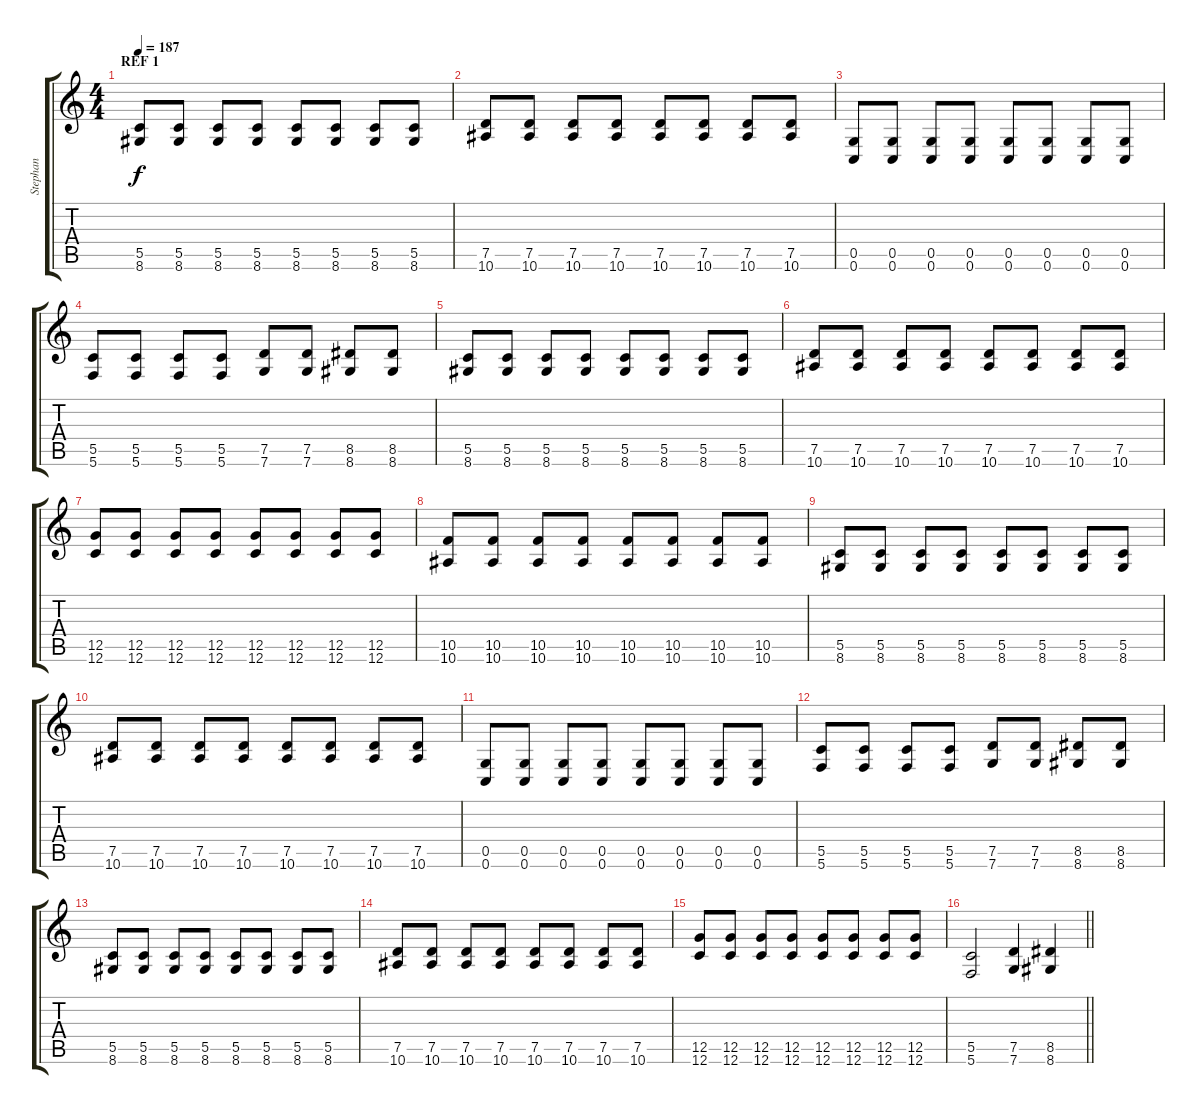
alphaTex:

\track ("Stephan" "Stephan") {instrument distortionguitar}
\staff {score tabs}
\tuning (D4 A3 F3 C3 G2 C2) {hide}
\ts (4 4)
\section ("" "REF 1")
\tempo 187
\clef g2
\ks c
(5.5 8.6).8{dy f} (5.5 8.6).8 (5.5 8.6).8 (5.5 8.6).8 (5.5 8.6).8 (5.5 8.6).8 (5.5 8.6).8 (5.5 8.6).8 |
(7.5 10.6).8 (7.5 10.6).8 (7.5 10.6).8 (7.5 10.6).8 (7.5 10.6).8 (7.5 10.6).8 (7.5 10.6).8 (7.5 10.6).8 |
(0.5 0.6).8 (0.5 0.6).8 (0.5 0.6).8 (0.5 0.6).8 (0.5 0.6).8 (0.5 0.6).8 (0.5 0.6).8 (0.5 0.6).8 |
(5.5 5.6).8 (5.5 5.6).8 (5.5 5.6).8 (5.5 5.6).8 (7.5 7.6).8 (7.5 7.6).8 (8.5 8.6).8 (8.5 8.6).8 |
(5.5 8.6).8 (5.5 8.6).8 (5.5 8.6).8 (5.5 8.6).8 (5.5 8.6).8 (5.5 8.6).8 (5.5 8.6).8 (5.5 8.6).8 |
(7.5 10.6).8 (7.5 10.6).8 (7.5 10.6).8 (7.5 10.6).8 (7.5 10.6).8 (7.5 10.6).8 (7.5 10.6).8 (7.5 10.6).8 |
(12.5 12.6).8 (12.5 12.6).8 (12.5 12.6).8 (12.5 12.6).8 (12.5 12.6).8 (12.5 12.6).8 (12.5 12.6).8 (12.5 12.6).8 |
(10.5 10.6).8 (10.5 10.6).8 (10.5 10.6).8 (10.5 10.6).8 (10.5 10.6).8 (10.5 10.6).8 (10.5 10.6).8 (10.5 10.6).8 |
(5.5 8.6).8 (5.5 8.6).8 (5.5 8.6).8 (5.5 8.6).8 (5.5 8.6).8 (5.5 8.6).8 (5.5 8.6).8 (5.5 8.6).8 |
(7.5 10.6).8 (7.5 10.6).8 (7.5 10.6).8 (7.5 10.6).8 (7.5 10.6).8 (7.5 10.6).8 (7.5 10.6).8 (7.5 10.6).8 |
(0.5 0.6).8 (0.5 0.6).8 (0.5 0.6).8 (0.5 0.6).8 (0.5 0.6).8 (0.5 0.6).8 (0.5 0.6).8 (0.5 0.6).8 |
(5.5 5.6).8 (5.5 5.6).8 (5.5 5.6).8 (5.5 5.6).8 (7.5 7.6).8 (7.5 7.6).8 (8.5 8.6).8 (8.5 8.6).8 |
(5.5 8.6).8 (5.5 8.6).8 (5.5 8.6).8 (5.5 8.6).8 (5.5 8.6).8 (5.5 8.6).8 (5.5 8.6).8 (5.5 8.6).8 |
(7.5 10.6).8 (7.5 10.6).8 (7.5 10.6).8 (7.5 10.6).8 (7.5 10.6).8 (7.5 10.6).8 (7.5 10.6).8 (7.5 10.6).8 |
(12.5 12.6).8 (12.5 12.6).8 (12.5 12.6).8 (12.5 12.6).8 (12.5 12.6).8 (12.5 12.6).8 (12.5 12.6).8 (12.5 12.6).8 |
\barLineRight lightlight
(5.5 5.6).2 (7.5 7.6).4 (8.5 8.6).4
